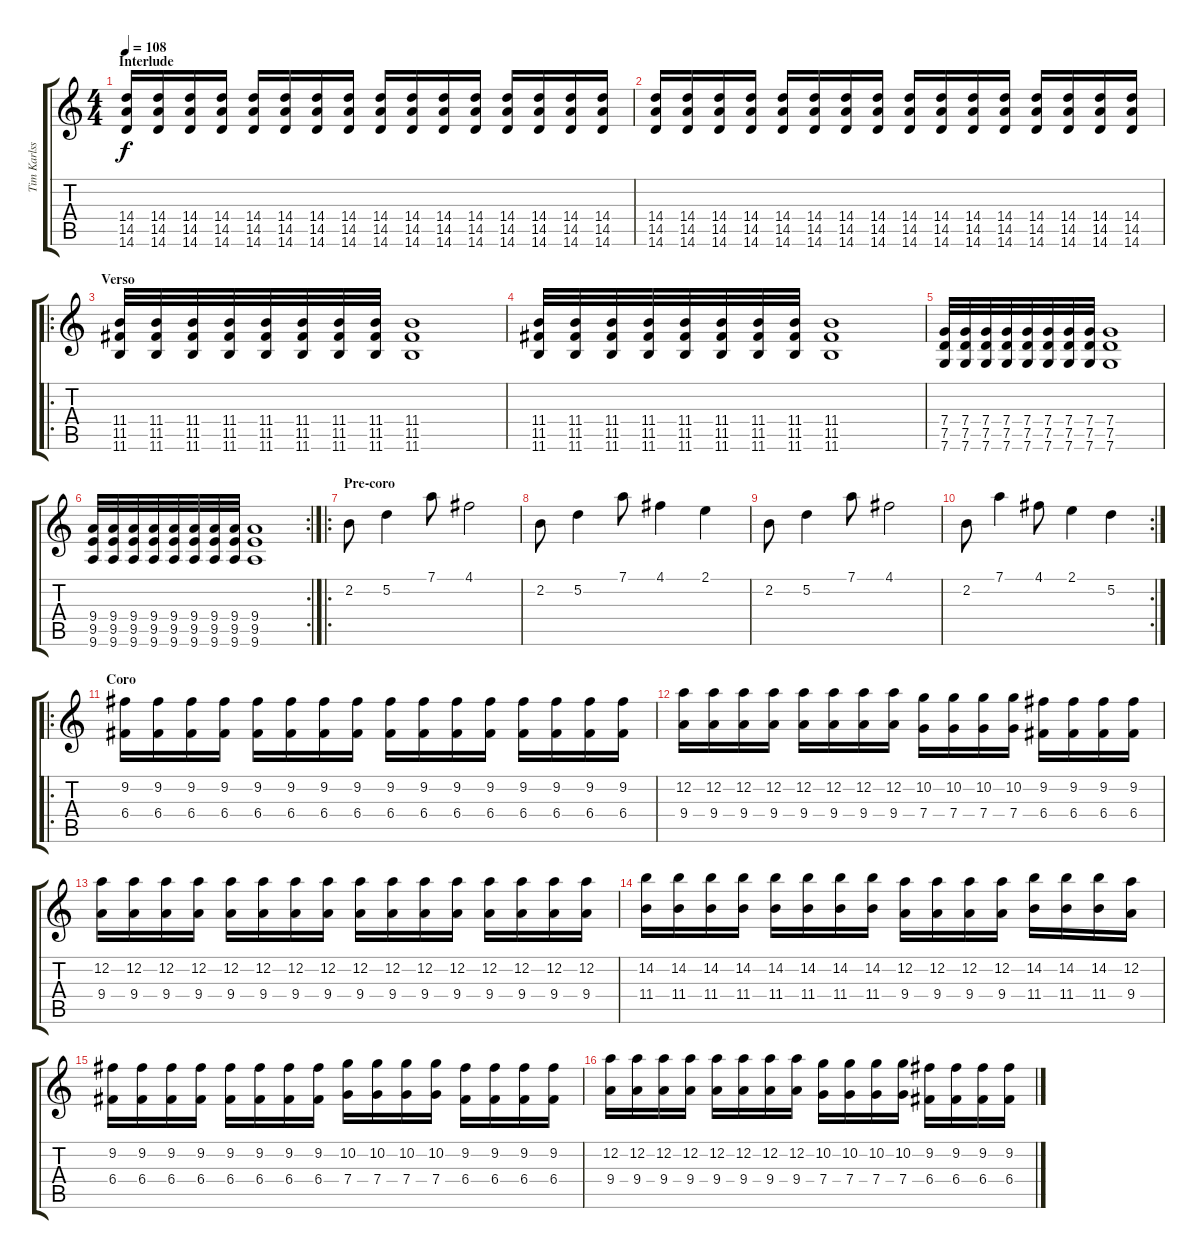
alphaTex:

\track ("Tim Karlsson" "Tim Karlss") {instrument distortionguitar}
\staff {score tabs}
\tuning (D4 A3 F3 C3 G2 C2) {hide}
\ts (4 4)
\section ("" "Interlude")
\tempo 108
\clef g2
\ks c
(14.4 14.5 14.6).16{dy f} (14.4 14.5 14.6).16 (14.4 14.5 14.6).16 (14.4 14.5 14.6).16 (14.4 14.5 14.6).16 (14.4 14.5 14.6).16 (14.4 14.5 14.6).16 (14.4 14.5 14.6).16 (14.4 14.5 14.6).16 (14.4 14.5 14.6).16 (14.4 14.5 14.6).16 (14.4 14.5 14.6).16 (14.4 14.5 14.6).16 (14.4 14.5 14.6).16 (14.4 14.5 14.6).16 (14.4 14.5 14.6).16 |
(14.4 14.5 14.6).16 (14.4 14.5 14.6).16 (14.4 14.5 14.6).16 (14.4 14.5 14.6).16 (14.4 14.5 14.6).16 (14.4 14.5 14.6).16 (14.4 14.5 14.6).16 (14.4 14.5 14.6).16 (14.4 14.5 14.6).16 (14.4 14.5 14.6).16 (14.4 14.5 14.6).16 (14.4 14.5 14.6).16 (14.4 14.5 14.6).16 (14.4 14.5 14.6).16 (14.4 14.5 14.6).16 (14.4 14.5 14.6).16 |
\ro
\section ("" "Verso")
(11.4 11.5 11.6).32 (11.4 11.5 11.6).32 (11.4 11.5 11.6).32 (11.4 11.5 11.6).32 (11.4 11.5 11.6).32 (11.4 11.5 11.6).32 (11.4 11.5 11.6).32 (11.4 11.5 11.6).32 (11.4 11.5 11.6).1 |
(11.4 11.5 11.6).32 (11.4 11.5 11.6).32 (11.4 11.5 11.6).32 (11.4 11.5 11.6).32 (11.4 11.5 11.6).32 (11.4 11.5 11.6).32 (11.4 11.5 11.6).32 (11.4 11.5 11.6).32 (11.4 11.5 11.6).1 |
(7.4 7.5 7.6).32 (7.4 7.5 7.6).32 (7.4 7.5 7.6).32 (7.4 7.5 7.6).32 (7.4 7.5 7.6).32 (7.4 7.5 7.6).32 (7.4 7.5 7.6).32 (7.4 7.5 7.6).32 (7.4 7.5 7.6).1 |
\rc 2
(9.4 9.5 9.6).32 (9.4 9.5 9.6).32 (9.4 9.5 9.6).32 (9.4 9.5 9.6).32 (9.4 9.5 9.6).32 (9.4 9.5 9.6).32 (9.4 9.5 9.6).32 (9.4 9.5 9.6).32 (9.4 9.5 9.6).1 |
\ro
\section ("" "Pre-coro")
2.2.8 5.2.4 7.1.8 4.1.2 |
2.2.8 5.2.4 7.1.8 4.1.4 2.1.4 |
2.2.8 5.2.4 7.1.8 4.1.2 |
\rc 2
2.2.8 7.1.4 4.1.8 2.1.4 5.2.4 |
\ro
\section ("" "Coro")
(9.2 6.4).16 (9.2 6.4).16 (9.2 6.4).16 (9.2 6.4).16 (9.2 6.4).16 (9.2 6.4).16 (9.2 6.4).16 (9.2 6.4).16 (9.2 6.4).16 (9.2 6.4).16 (9.2 6.4).16 (9.2 6.4).16 (9.2 6.4).16 (9.2 6.4).16 (9.2 6.4).16 (9.2 6.4).16 |
(12.2 9.4).16 (12.2 9.4).16 (12.2 9.4).16 (12.2 9.4).16 (12.2 9.4).16 (12.2 9.4).16 (12.2 9.4).16 (12.2 9.4).16 (10.2 7.4).16 (10.2 7.4).16 (10.2 7.4).16 (10.2 7.4).16 (9.2 6.4).16 (9.2 6.4).16 (9.2 6.4).16 (9.2 6.4).16 |
(12.2 9.4).16 (12.2 9.4).16 (12.2 9.4).16 (12.2 9.4).16 (12.2 9.4).16 (12.2 9.4).16 (12.2 9.4).16 (12.2 9.4).16 (12.2 9.4).16 (12.2 9.4).16 (12.2 9.4).16 (12.2 9.4).16 (12.2 9.4).16 (12.2 9.4).16 (12.2 9.4).16 (12.2 9.4).16 |
(14.2 11.4).16 (14.2 11.4).16 (14.2 11.4).16 (14.2 11.4).16 (14.2 11.4).16 (14.2 11.4).16 (14.2 11.4).16 (14.2 11.4).16 (12.2 9.4).16 (12.2 9.4).16 (12.2 9.4).16 (12.2 9.4).16 (14.2 11.4).16 (14.2 11.4).16 (14.2 11.4).16 (12.2 9.4).16 |
(9.2 6.4).16 (9.2 6.4).16 (9.2 6.4).16 (9.2 6.4).16 (9.2 6.4).16 (9.2 6.4).16 (9.2 6.4).16 (9.2 6.4).16 (10.2 7.4).16 (10.2 7.4).16 (10.2 7.4).16 (10.2 7.4).16 (9.2 6.4).16 (9.2 6.4).16 (9.2 6.4).16 (9.2 6.4).16 |
(12.2 9.4).16 (12.2 9.4).16 (12.2 9.4).16 (12.2 9.4).16 (12.2 9.4).16 (12.2 9.4).16 (12.2 9.4).16 (12.2 9.4).16 (10.2 7.4).16 (10.2 7.4).16 (10.2 7.4).16 (10.2 7.4).16 (9.2 6.4).16 (9.2 6.4).16 (9.2 6.4).16 (9.2 6.4).16
